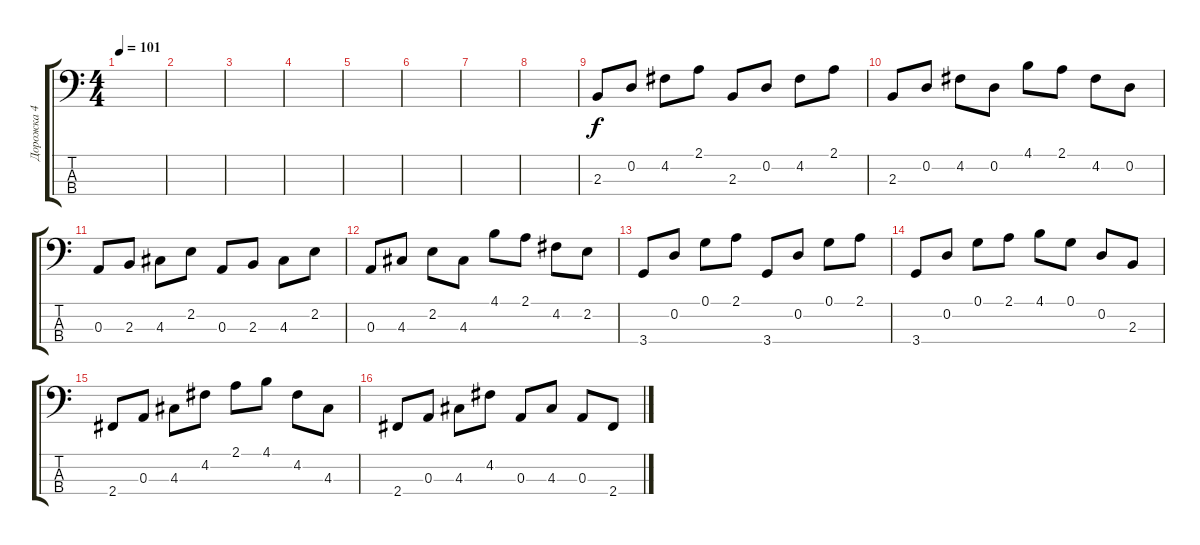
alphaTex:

\track ("Дорожка 4" "Дорожка 4") {instrument electricbasspick}
\staff {score tabs}
\tuning (G2 D2 A1 E1) {hide}
\ts (4 4)
\tempo 101
\clef f4
\ks c
|
|
|
|
|
|
|
|
2.3.8 0.2.8 4.2.8 2.1.8 2.3.8 0.2.8 4.2.8 2.1.8 |
2.3.8 0.2.8 4.2.8 0.2.8 4.1.8 2.1.8 4.2.8 0.2.8 |
0.3.8 2.3.8 4.3.8 2.2.8 0.3.8 2.3.8 4.3.8 2.2.8 |
0.3.8 4.3.8 2.2.8 4.3.8 4.1.8 2.1.8 4.2.8 2.2.8 |
3.4.8 0.2.8 0.1.8 2.1.8 3.4.8 0.2.8 0.1.8 2.1.8 |
3.4.8 0.2.8 0.1.8 2.1.8 4.1.8 0.1.8 0.2.8 2.3.8 |
2.4.8 0.3.8 4.3.8 4.2.8 2.1.8 4.1.8 4.2.8 4.3.8 |
2.4.8 0.3.8 4.3.8 4.2.8 0.3.8 4.3.8 0.3.8 2.4.8
